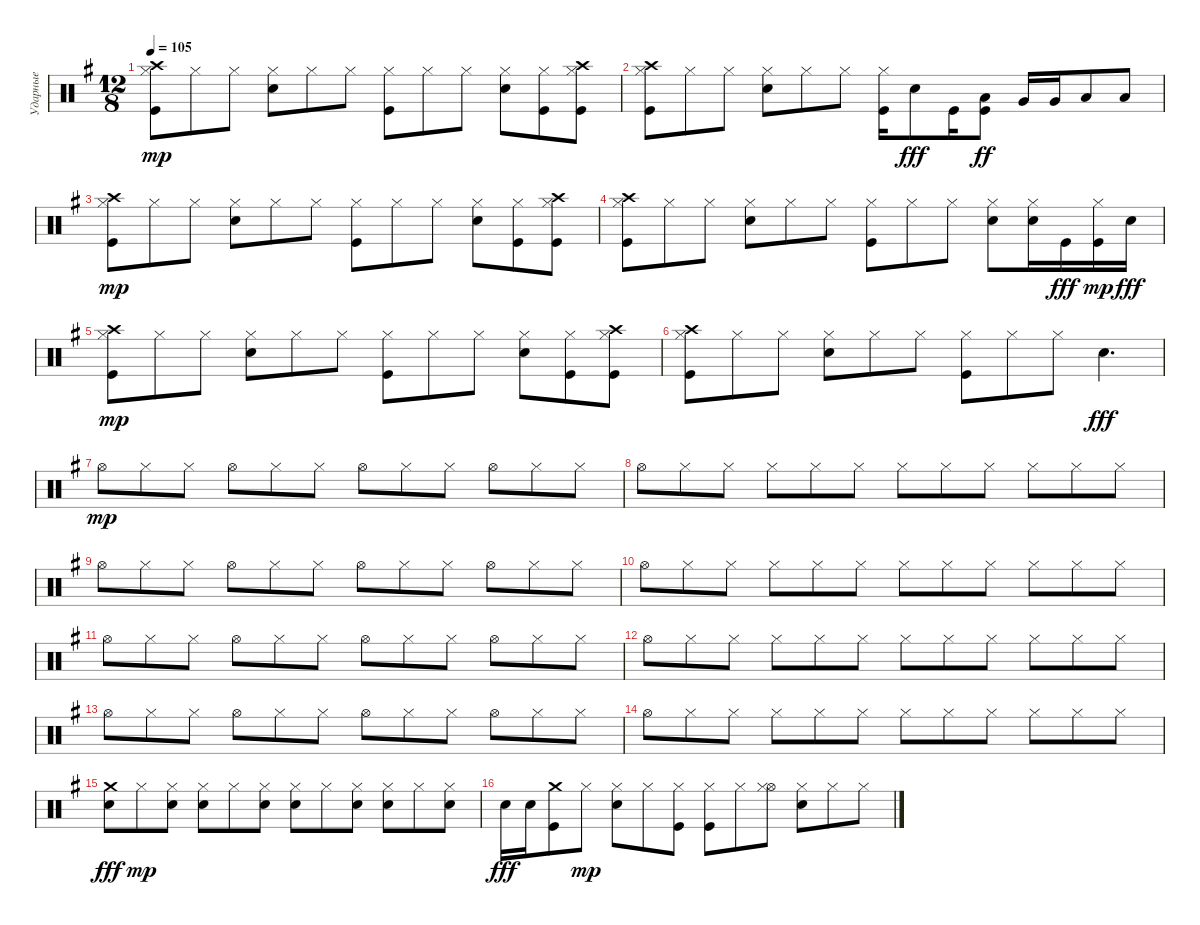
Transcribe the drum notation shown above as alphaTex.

\track ("Ударные" "Ударные") {instrument percussion}
\staff {score}
\articulation defaults
\ts (12 8)
\tempo 105
\clef neutral
\ks eminor
("Crash high (hit)" "Kick (hit)" "Hi-Hat (closed)").8{dy mp} "Hi-Hat (closed)".8 "Hi-Hat (closed)".8 ("Electric Snare (hit)" "Hi-Hat (closed)").8 "Hi-Hat (closed)".8 "Hi-Hat (closed)".8 ("Kick (hit)" "Hi-Hat (closed)").8 "Hi-Hat (closed)".8 "Hi-Hat (closed)".8 ("Electric Snare (hit)" "Hi-Hat (closed)").8 ("Kick (hit)" "Hi-Hat (closed)").8 ("Crash high (hit)" "Kick (hit)" "Hi-Hat (closed)").8 |
("Crash high (hit)" "Kick (hit)" "Hi-Hat (closed)").8 "Hi-Hat (closed)".8 "Hi-Hat (closed)".8 ("Electric Snare (hit)" "Hi-Hat (closed)").8 "Hi-Hat (closed)".8 "Hi-Hat (closed)".8 ("Kick (hit)" "Hi-Hat (closed)").16 "Electric Snare (hit)".8{dy fff} "Kick (hit)".16 ("Kick (hit)" "Low Floor Tom (hit)").8{dy ff} "Very Low Tom (hit)".16 "Very Low Tom (hit)".16 "Low Tom (hit)".8 "Low Floor Tom (hit)".8 |
("Crash high (hit)" "Kick (hit)" "Hi-Hat (closed)").8{dy mp} "Hi-Hat (closed)".8 "Hi-Hat (closed)".8 ("Electric Snare (hit)" "Hi-Hat (closed)").8 "Hi-Hat (closed)".8 "Hi-Hat (closed)".8 ("Kick (hit)" "Hi-Hat (closed)").8 "Hi-Hat (closed)".8 "Hi-Hat (closed)".8 ("Electric Snare (hit)" "Hi-Hat (closed)").8 ("Kick (hit)" "Hi-Hat (closed)").8 ("Crash high (hit)" "Kick (hit)" "Hi-Hat (closed)").8 |
("Crash high (hit)" "Kick (hit)" "Hi-Hat (closed)").8 "Hi-Hat (closed)".8 "Hi-Hat (closed)".8 ("Electric Snare (hit)" "Hi-Hat (closed)").8 "Hi-Hat (closed)".8 "Hi-Hat (closed)".8 ("Kick (hit)" "Hi-Hat (closed)").8 "Hi-Hat (closed)".8 "Hi-Hat (closed)".8 ("Electric Snare (hit)" "Hi-Hat (closed)").8 ("Electric Snare (hit)" "Hi-Hat (closed)").16 "Kick (hit)".16{dy fff} ("Kick (hit)" "Hi-Hat (closed)").16{dy mp} "Electric Snare (hit)".16{dy fff} |
("Crash high (hit)" "Kick (hit)" "Hi-Hat (closed)").8{dy mp} "Hi-Hat (closed)".8 "Hi-Hat (closed)".8 ("Electric Snare (hit)" "Hi-Hat (closed)").8 "Hi-Hat (closed)".8 "Hi-Hat (closed)".8 ("Kick (hit)" "Hi-Hat (closed)").8 "Hi-Hat (closed)".8 "Hi-Hat (closed)".8 ("Electric Snare (hit)" "Hi-Hat (closed)").8 ("Kick (hit)" "Hi-Hat (closed)").8 ("Crash high (hit)" "Kick (hit)" "Hi-Hat (closed)").8 |
("Crash high (hit)" "Kick (hit)" "Hi-Hat (closed)").8 "Hi-Hat (closed)".8 "Hi-Hat (closed)".8 ("Electric Snare (hit)" "Hi-Hat (closed)").8 "Hi-Hat (closed)".8 "Hi-Hat (closed)".8 ("Kick (hit)" "Hi-Hat (closed)").8 "Hi-Hat (closed)".8 "Hi-Hat (closed)".8 "Electric Snare (hit)".4{d dy fff} |
"Hi-Hat (open)".8{dy mp} "Hi-Hat (closed)".8 "Hi-Hat (closed)".8 "Hi-Hat (open)".8 "Hi-Hat (closed)".8 "Hi-Hat (closed)".8 "Hi-Hat (open)".8 "Hi-Hat (closed)".8 "Hi-Hat (closed)".8 "Hi-Hat (open)".8 "Hi-Hat (closed)".8 "Hi-Hat (closed)".8 |
"Hi-Hat (open)".8 "Hi-Hat (closed)".8 "Hi-Hat (closed)".8 "Hi-Hat (closed)".8 "Hi-Hat (closed)".8 "Hi-Hat (closed)".8 "Hi-Hat (closed)".8 "Hi-Hat (closed)".8 "Hi-Hat (closed)".8 "Hi-Hat (closed)".8 "Hi-Hat (closed)".8 "Hi-Hat (closed)".8 |
"Hi-Hat (open)".8 "Hi-Hat (closed)".8 "Hi-Hat (closed)".8 "Hi-Hat (open)".8 "Hi-Hat (closed)".8 "Hi-Hat (closed)".8 "Hi-Hat (open)".8 "Hi-Hat (closed)".8 "Hi-Hat (closed)".8 "Hi-Hat (open)".8 "Hi-Hat (closed)".8 "Hi-Hat (closed)".8 |
"Hi-Hat (open)".8 "Hi-Hat (closed)".8 "Hi-Hat (closed)".8 "Hi-Hat (closed)".8 "Hi-Hat (closed)".8 "Hi-Hat (closed)".8 "Hi-Hat (closed)".8 "Hi-Hat (closed)".8 "Hi-Hat (closed)".8 "Hi-Hat (closed)".8 "Hi-Hat (closed)".8 "Hi-Hat (closed)".8 |
"Hi-Hat (open)".8 "Hi-Hat (closed)".8 "Hi-Hat (closed)".8 "Hi-Hat (open)".8 "Hi-Hat (closed)".8 "Hi-Hat (closed)".8 "Hi-Hat (open)".8 "Hi-Hat (closed)".8 "Hi-Hat (closed)".8 "Hi-Hat (open)".8 "Hi-Hat (closed)".8 "Hi-Hat (closed)".8 |
"Hi-Hat (open)".8 "Hi-Hat (closed)".8 "Hi-Hat (closed)".8 "Hi-Hat (closed)".8 "Hi-Hat (closed)".8 "Hi-Hat (closed)".8 "Hi-Hat (closed)".8 "Hi-Hat (closed)".8 "Hi-Hat (closed)".8 "Hi-Hat (closed)".8 "Hi-Hat (closed)".8 "Hi-Hat (closed)".8 |
"Hi-Hat (open)".8 "Hi-Hat (closed)".8 "Hi-Hat (closed)".8 "Hi-Hat (open)".8 "Hi-Hat (closed)".8 "Hi-Hat (closed)".8 "Hi-Hat (open)".8 "Hi-Hat (closed)".8 "Hi-Hat (closed)".8 "Hi-Hat (open)".8 "Hi-Hat (closed)".8 "Hi-Hat (closed)".8 |
"Hi-Hat (open)".8 "Hi-Hat (closed)".8 "Hi-Hat (closed)".8 "Hi-Hat (closed)".8 "Hi-Hat (closed)".8 "Hi-Hat (closed)".8 "Hi-Hat (closed)".8 "Hi-Hat (closed)".8 "Hi-Hat (closed)".8 "Hi-Hat (closed)".8 "Hi-Hat (closed)".8 "Hi-Hat (closed)".8 |
("Crash medium (hit)" "Electric Snare (hit)").8{dy fff} "Hi-Hat (closed)".8{dy mp} ("Electric Snare (hit)" "Hi-Hat (closed)").8 ("Electric Snare (hit)" "Hi-Hat (closed)").8 "Hi-Hat (closed)".8 ("Electric Snare (hit)" "Hi-Hat (closed)").8 ("Electric Snare (hit)" "Hi-Hat (closed)").8 "Hi-Hat (closed)".8 ("Electric Snare (hit)" "Hi-Hat (closed)").8 ("Electric Snare (hit)" "Hi-Hat (closed)").8 "Hi-Hat (closed)".8 ("Electric Snare (hit)" "Hi-Hat (closed)").8 |
"Electric Snare (hit)".16{dy fff} "Electric Snare (hit)".16 ("Crash medium (hit)" "Kick (hit)").8 "Hi-Hat (closed)".8{dy mp} ("Electric Snare (hit)" "Hi-Hat (closed)").8 "Hi-Hat (closed)".8 ("Kick (hit)" "Hi-Hat (closed)").8 ("Kick (hit)" "Hi-Hat (closed)").8 "Hi-Hat (closed)".8 ("Hi-Hat (open)" "Hi-Hat (closed)").8 ("Electric Snare (hit)" "Hi-Hat (closed)").8 "Hi-Hat (closed)".8 "Hi-Hat (closed)".8
